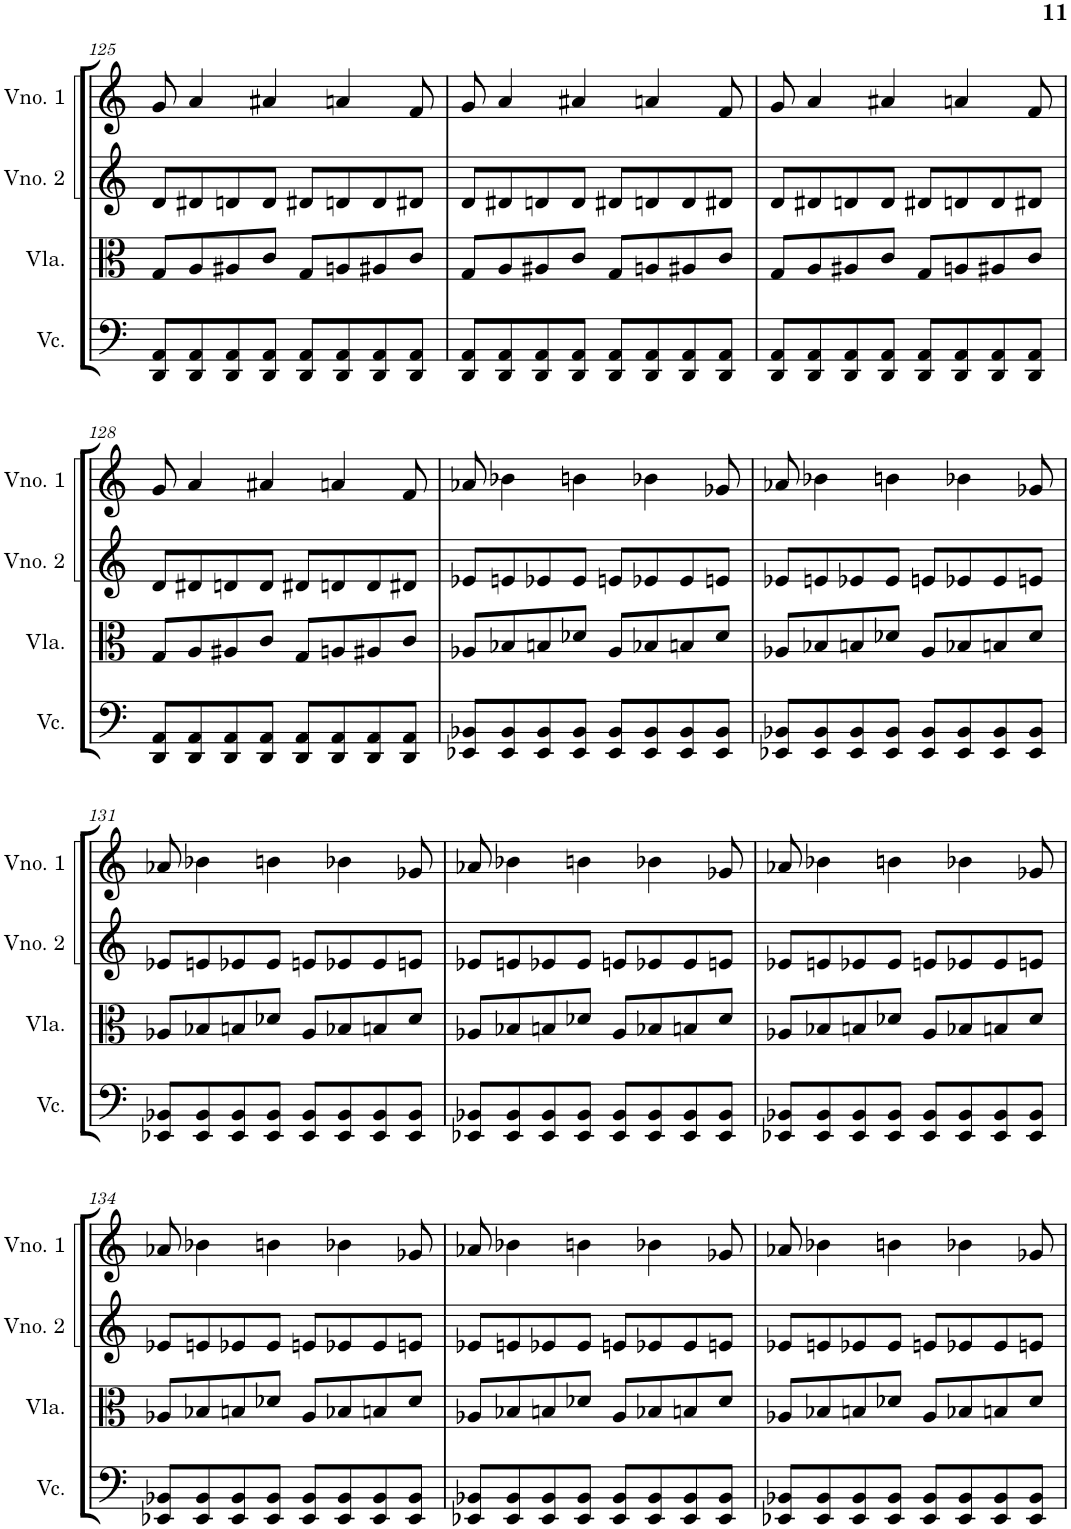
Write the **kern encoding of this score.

**kern	**kern	**kern	**kern
*part4	*part3	*part2	*part1
*staff4	*staff3	*staff2	*staff1
*I"Violoncelo	*I"Viola	*I"Violino 2	*I"Violino 1
*I'Vc.	*I'Vla.	*I'Vno. 2	*I'Vno. 1
!!LO:PB:g=z
*clefF4	*clefC3	*clefG2	*clefG2
*k[]	*k[]	*k[]	*k[]
*M4/4	*M4/4	*M4/4	*M4/4
=125	=125	=125	=125
8DD/ 8AA/L	8G/L	8d/L	8g/
8DD/ 8AA/	8A/	8d#X/	4a/
8DD/ 8AA/	8A#X/	8dn/	.
8DD/ 8AA/J	8c/J	8d/J	4a#X/
8DD/ 8AA/L	8G/L	8d#X/L	.
8DD/ 8AA/	8An/	8dn/	4an/
8DD/ 8AA/	8A#X/	8d/	.
8DD/ 8AA/J	8c/J	8d#X/J	8f/
=126	=126	=126	=126
8DD/ 8AA/L	8G/L	8d/L	8g/
8DD/ 8AA/	8A/	8d#X/	4a/
8DD/ 8AA/	8A#X/	8dn/	.
8DD/ 8AA/J	8c/J	8d/J	4a#X/
8DD/ 8AA/L	8G/L	8d#X/L	.
8DD/ 8AA/	8An/	8dn/	4an/
8DD/ 8AA/	8A#X/	8d/	.
8DD/ 8AA/J	8c/J	8d#X/J	8f/
=127	=127	=127	=127
8DD/ 8AA/L	8G/L	8d/L	8g/
8DD/ 8AA/	8A/	8d#X/	4a/
8DD/ 8AA/	8A#X/	8dn/	.
8DD/ 8AA/J	8c/J	8d/J	4a#X/
8DD/ 8AA/L	8G/L	8d#X/L	.
8DD/ 8AA/	8An/	8dn/	4an/
8DD/ 8AA/	8A#X/	8d/	.
8DD/ 8AA/J	8c/J	8d#X/J	8f/
!!LO:LB:g=z
=128	=128	=128	=128
8DD/ 8AA/L	8G/L	8d/L	8g/
8DD/ 8AA/	8A/	8d#X/	4a/
8DD/ 8AA/	8A#X/	8dn/	.
8DD/ 8AA/J	8c/J	8d/J	4a#X/
8DD/ 8AA/L	8G/L	8d#X/L	.
8DD/ 8AA/	8An/	8dn/	4an/
8DD/ 8AA/	8A#X/	8d/	.
8DD/ 8AA/J	8c/J	8d#X/J	8f/
=129	=129	=129	=129
8EE-X/ 8BB-X/L	8A-X/L	8e-X/L	8a-X/
8EE-/ 8BB-/	8B-X/	8en/	4b-X\
8EE-/ 8BB-/	8Bn/	8e-X/	.
8EE-/ 8BB-/J	8d-X/J	8e-/J	4bn\
8EE-/ 8BB-/L	8A-/L	8en/L	.
8EE-/ 8BB-/	8B-X/	8e-X/	4b-X\
8EE-/ 8BB-/	8Bn/	8e-/	.
8EE-/ 8BB-/J	8d-/J	8en/J	8g-X/
=130	=130	=130	=130
8EE-X/ 8BB-X/L	8A-X/L	8e-X/L	8a-X/
8EE-/ 8BB-/	8B-X/	8en/	4b-X\
8EE-/ 8BB-/	8Bn/	8e-X/	.
8EE-/ 8BB-/J	8d-X/J	8e-/J	4bn\
8EE-/ 8BB-/L	8A-/L	8en/L	.
8EE-/ 8BB-/	8B-X/	8e-X/	4b-X\
8EE-/ 8BB-/	8Bn/	8e-/	.
8EE-/ 8BB-/J	8d-/J	8en/J	8g-X/
!!LO:LB:g=z
=131	=131	=131	=131
8EE-X/ 8BB-X/L	8A-X/L	8e-X/L	8a-X/
8EE-/ 8BB-/	8B-X/	8en/	4b-X\
8EE-/ 8BB-/	8Bn/	8e-X/	.
8EE-/ 8BB-/J	8d-X/J	8e-/J	4bn\
8EE-/ 8BB-/L	8A-/L	8en/L	.
8EE-/ 8BB-/	8B-X/	8e-X/	4b-X\
8EE-/ 8BB-/	8Bn/	8e-/	.
8EE-/ 8BB-/J	8d-/J	8en/J	8g-X/
=132	=132	=132	=132
8EE-X/ 8BB-X/L	8A-X/L	8e-X/L	8a-X/
8EE-/ 8BB-/	8B-X/	8en/	4b-X\
8EE-/ 8BB-/	8Bn/	8e-X/	.
8EE-/ 8BB-/J	8d-X/J	8e-/J	4bn\
8EE-/ 8BB-/L	8A-/L	8en/L	.
8EE-/ 8BB-/	8B-X/	8e-X/	4b-X\
8EE-/ 8BB-/	8Bn/	8e-/	.
8EE-/ 8BB-/J	8d-/J	8en/J	8g-X/
=133	=133	=133	=133
8EE-X/ 8BB-X/L	8A-X/L	8e-X/L	8a-X/
8EE-/ 8BB-/	8B-X/	8en/	4b-X\
8EE-/ 8BB-/	8Bn/	8e-X/	.
8EE-/ 8BB-/J	8d-X/J	8e-/J	4bn\
8EE-/ 8BB-/L	8A-/L	8en/L	.
8EE-/ 8BB-/	8B-X/	8e-X/	4b-X\
8EE-/ 8BB-/	8Bn/	8e-/	.
8EE-/ 8BB-/J	8d-/J	8en/J	8g-X/
!!LO:LB:g=z
=134	=134	=134	=134
8EE-X/ 8BB-X/L	8A-X/L	8e-X/L	8a-X/
8EE-/ 8BB-/	8B-X/	8en/	4b-X\
8EE-/ 8BB-/	8Bn/	8e-X/	.
8EE-/ 8BB-/J	8d-X/J	8e-/J	4bn\
8EE-/ 8BB-/L	8A-/L	8en/L	.
8EE-/ 8BB-/	8B-X/	8e-X/	4b-X\
8EE-/ 8BB-/	8Bn/	8e-/	.
8EE-/ 8BB-/J	8d-/J	8en/J	8g-X/
=135	=135	=135	=135
8EE-X/ 8BB-X/L	8A-X/L	8e-X/L	8a-X/
8EE-/ 8BB-/	8B-X/	8en/	4b-X\
8EE-/ 8BB-/	8Bn/	8e-X/	.
8EE-/ 8BB-/J	8d-X/J	8e-/J	4bn\
8EE-/ 8BB-/L	8A-/L	8en/L	.
8EE-/ 8BB-/	8B-X/	8e-X/	4b-X\
8EE-/ 8BB-/	8Bn/	8e-/	.
8EE-/ 8BB-/J	8d-/J	8en/J	8g-X/
=136	=136	=136	=136
8EE-X/ 8BB-X/L	8A-X/L	8e-X/L	8a-X/
8EE-/ 8BB-/	8B-X/	8en/	4b-X\
8EE-/ 8BB-/	8Bn/	8e-X/	.
8EE-/ 8BB-/J	8d-X/J	8e-/J	4bn\
8EE-/ 8BB-/L	8A-/L	8en/L	.
8EE-/ 8BB-/	8B-X/	8e-X/	4b-X\
8EE-/ 8BB-/	8Bn/	8e-/	.
8EE-/ 8BB-/J	8d-/J	8en/J	8g-X/
=	=	=	=
*-	*-	*-	*-
